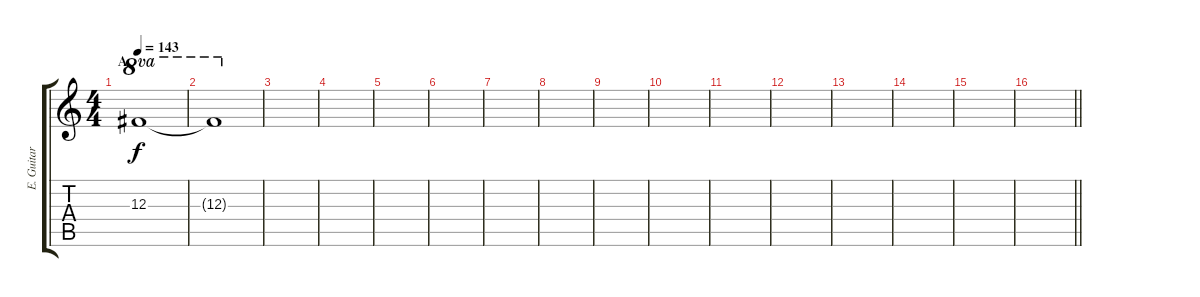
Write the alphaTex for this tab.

\track ("E. Guitar I" "E. Guitar ") {instrument distortionguitar}
\staff {score tabs}
\tuning (Eb4 Bb3 Gb3 Db3 Ab2 Eb2) {hide}
\ts (4 4)
\section ("" "A")
\tempo 143
\clef g2
\ks c
12.3.1{ot 8va dy f} |
12.3{t}.1{ot 8va} |
|
|
|
|
|
|
|
|
|
|
|
|
|
\barLineRight lightlight
